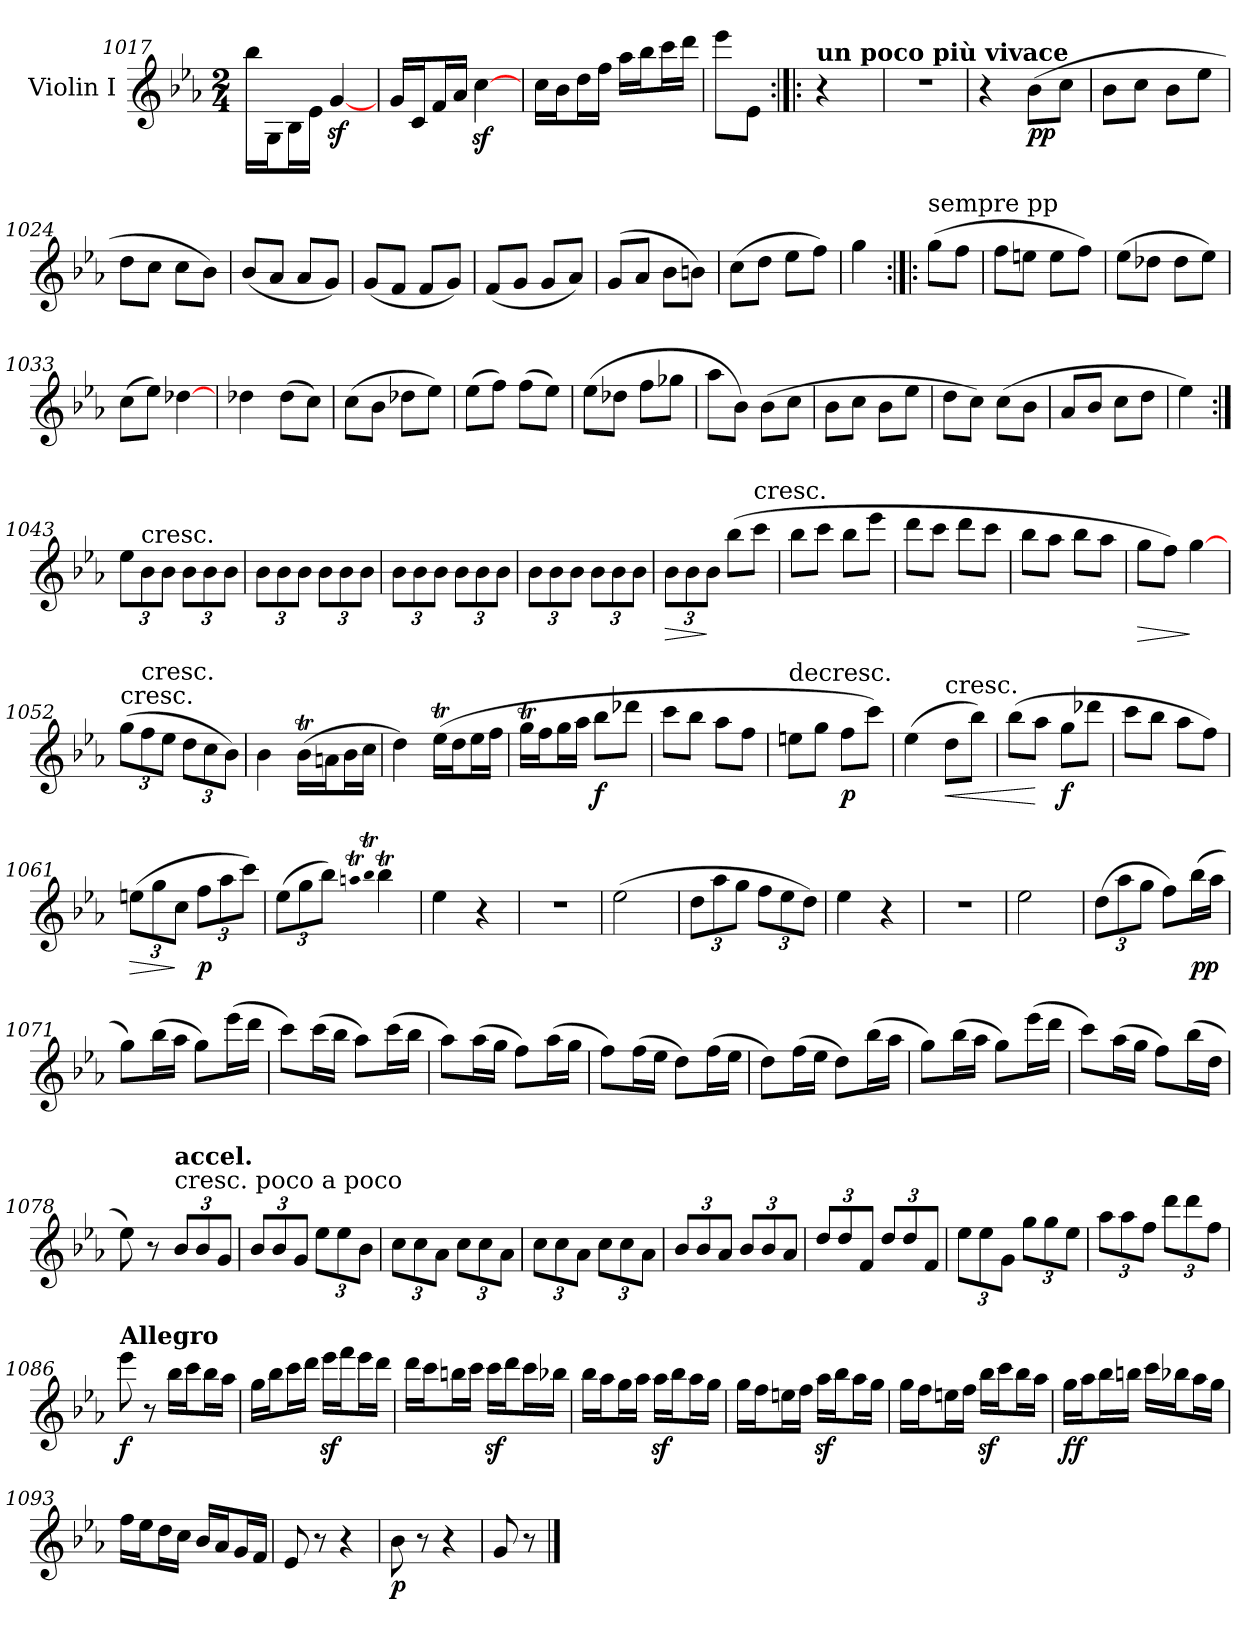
**kern	**dynam
*part1	*part1
*staff1	*staff1
*I"Violin I	*
*I'Vln	*
*clefG2	*
*k[b-e-a-]	*
*E-:	*
*M2/4	*
=1017	=1017
16bb-\LL	.
16G\J	.
16B-\L	.
16e-\JJ	.
[4gz	.
=1018	=1018
16g/LL	.
16c/J	.
16f/L	.
16a-/JJ	.
[4ccz	.
=1019	=1019
16cc\LL	.
16b-\J	.
16dd\L	.
16ff\JJ	.
16aa-\LL	.
16bb-\J	.
16ccc\L	.
16ddd\JJ	.
=1020	=1020
8eee-\L	.
8e-\J	.
=:|!|:	=:|!|:
!LO:TX:a:B:t=un poco più vivace	!
4r	.
=1021	=1021
2r	.
=1022	=1022
4r	.
(8b-\L	pp
8cc\J	.
=1023	=1023
8b-\L	.
8cc\J	.
8b-\L	.
8ee-\J	.
=1024	=1024
8dd\L	.
8cc\J	.
8cc\L	.
8b-\J)	.
=1025	=1025
(8b-/L	.
8a-/J	.
8a-/L	.
8g/J)	.
=1026	=1026
(8g/L	.
8f/J	.
8f/L	.
8g/J)	.
=1027	=1027
(8f/L	.
8g/J	.
8g/L	.
8a-/J)	.
=1028	=1028
(8g/L	.
8a-/J	.
8b-\L	.
8bn\J)	.
=1029	=1029
(8cc\L	.
8dd\J	.
8ee-\L	.
8ff\J)	.
=1030	=1030
4gg	.
=:|!|:	=:|!|:
!LO:TX:a:t=sempre pp	!
(8gg\L	.
8ff\J	.
=1031	=1031
8ff\L	.
8een\J	.
8ee\L	.
8ff\J)	.
=1032	=1032
(8ee-\L	.
8dd-X\J	.
8dd-\L	.
8ee-\J)	.
=1033	=1033
(8cc\L	.
8ee-\J)	.
[4dd-X	.
=1034	=1034
4dd-X	.
(8dd-\L	.
8cc\J)	.
=1035	=1035
(8cc\L	.
8b-\J	.
8dd-X\L	.
8ee-\J)	.
=1036	=1036
(8ee-\L	.
8ff\J)	.
(8ff\L	.
8ee-\J)	.
=1037	=1037
(8ee-\L	.
8dd-X\J	.
8ff\L	.
8gg-X\J	.
=1038	=1038
8aa-\L	.
8b-\J)	.
(8b-\L	.
8cc\J	.
=1039	=1039
8b-\L	.
8cc\J	.
8b-\L	.
8ee-\J	.
=1040	=1040
8dd\L	.
8cc\J)	.
(8cc\L	.
8b-\J	.
=1041	=1041
8a-/L	.
8b-/J	.
8cc\L	.
8dd\J	.
=1042	=1042
4ee-)	.
=1043:|!	=1043:|!
12ee-\L	.
!LO:TX:t=cresc.	!
12b-\	.
12b-\J	.
12b-\L	.
12b-\	.
12b-\J	.
=1044	=1044
12b-\L	.
12b-\	.
12b-\J	.
12b-\L	.
12b-\	.
12b-\J	.
=1045	=1045
12b-\L	.
12b-\	.
12b-\J	.
12b-\L	.
12b-\	.
12b-\J	.
=1046	=1046
12b-\L	.
12b-\	.
12b-\J	.
12b-\L	.
12b-\	.
12b-\J	.
=1047	=1047
!	!LO:HP:b
12b-\L	>
12b-\	.
12b-\J	]
(8bb-\L	.
!LO:TX:t=cresc.	!
8ccc\J	.
=1048	=1048
8bb-\L	.
8ccc\J	.
8bb-\L	.
8eee-\J	.
=1049	=1049
8ddd\L	.
8ccc\J	.
8ddd\L	.
8ccc\J	.
=1050	=1050
8bb-\L	.
8aa-\J	.
8bb-\L	.
8aa-\J	.
=1051	=1051
!	!LO:HP:b
8gg\L	>
8ff\J)	.
[4gg	]
=1052	=1052
!LO:TX:a:t=cresc.	!
(12gg\L	.
!LO:TX:t=cresc.	!
12ff\	.
12ee-\J	.
12dd\L	.
12cc\	.
12b-\J)	.
=1053	=1053
4b-	.
(16b-T\LL	.
16an\J	.
16b-\L	.
16cc\JJ	.
=1054	=1054
4dd)	.
(16ee-T\LL	.
16dd\J	.
16ee-\L	.
16ff\JJ	.
=1055	=1055
16ggt\LL	.
16ff\J	.
16gg\L	.
16aa-\JJ	.
8bb-\L	f
8ddd-X\J	.
=1056	=1056
8ccc\L	.
8bb-\J	.
8aa-\L	.
8ff\J	.
=1057	=1057
!LO:TX:t=decresc.	!
8een\L	.
8gg\J	.
8ff\L	p
8ccc\J)	.
=1058	=1058
(4ee-	.
!LO:TX:a:t=cresc.	!
!	!LO:HP:b
8dd\L	<
8bb-\J)	.
=1059	=1059
(8bb-\L	.
8aa-\J	[
8gg\L	f
8ddd-X\J	.
=1060	=1060
8ccc\L	.
8bb-\J	.
8aa-\L	.
8ff\J)	.
=1061	=1061
!	!LO:HP:b
(12een\L	>
12gg\	.
12cc\J	]
12ff\L	p
12aa-\	.
12ccc\J)	.
=1062	=1062
(12ee-\L	.
12gg\	.
12bb-\J)	.
qqaant	.
qqbb-T	.
4bb-T	.
=1063	=1063
4ee-	.
4r	.
=1064	=1064
2r	.
=1065	=1065
(2ee-	.
=1066	=1066
12dd\L	.
12aa-\	.
12gg\J	.
12ff\L	.
12ee-\	.
12dd\J)	.
=1067	=1067
4ee-	.
4r	.
=1068	=1068
2r	.
=1069	=1069
2ee-	.
=1070	=1070
(12dd\L	.
12aa-\	.
12gg\J	.
8ff\L)	.
(16bb-\L	pp
16aa-\JJ	.
=1071	=1071
8gg\L)	.
(16bb-\L	.
16aa-\JJ	.
8gg\L)	.
(16eee-\L	.
16ddd\JJ	.
=1072	=1072
8ccc\L)	.
(16ccc\L	.
16bb-\JJ	.
8aa-\L)	.
(16ccc\L	.
16bb-\JJ	.
=1073	=1073
8aa-\L)	.
(16aa-\L	.
16gg\JJ	.
8ff\L)	.
(16aa-\L	.
16gg\JJ	.
=1074	=1074
8ff\L)	.
(16ff\L	.
16ee-\JJ	.
8dd\L)	.
(16ff\L	.
16ee-\JJ	.
=1075	=1075
8dd\L)	.
(16ff\L	.
16ee-\JJ	.
8dd\L)	.
(16bb-\L	.
16aa-\JJ	.
=1076	=1076
8gg\L)	.
(16bb-\L	.
16aa-\JJ	.
8gg\L)	.
(16eee-\L	.
16ddd\JJ	.
=1077	=1077
8ccc\L)	.
(16aa-\L	.
16gg\JJ	.
8ff\L)	.
(16bb-\L	.
16dd\JJ	.
=1078	=1078
8ee-)	.
8r	.
!LO:TX:a:t=cresc. poco a poco	!
!LO:TX:a:B:t=accel.	!
12b-/L	.
12b-/	.
12g/J	.
=1079	=1079
12b-/L	.
12b-/	.
12g/J	.
12ee-\L	.
12ee-\	.
12b-\J	.
=1080	=1080
12cc\L	.
12cc\	.
12a-\J	.
12cc\L	.
12cc\	.
12a-\J	.
=1081	=1081
12cc\L	.
12cc\	.
12a-\J	.
12cc\L	.
12cc\	.
12a-\J	.
=1082	=1082
12b-/L	.
12b-/	.
12a-/J	.
12b-/L	.
12b-/	.
12a-/J	.
=1083	=1083
12dd/L	.
12dd/	.
12f/J	.
12dd/L	.
12dd/	.
12f/J	.
=1084	=1084
12ee-\L	.
12ee-\	.
12g\J	.
12gg\L	.
12gg\	.
12ee-\J	.
=1085	=1085
12aa-\L	.
12aa-\	.
12ff\J	.
12ddd\L	.
12ddd\	.
12ff\J	.
=1086	=1086
!LO:TX:a:B:t=Allegro	!
8eee-	f
8r	.
16bb-\LL	.
16ccc\J	.
16bb-\L	.
16aa-\JJ	.
=1087	=1087
16gg\LL	.
16bb-\J	.
16ccc\L	.
16ddd\JJ	.
16eee-z\LL	.
16fff\J	.
16eee-\L	.
16ddd\JJ	.
=1088	=1088
16ddd\LL	.
16ccc\J	.
16bbn\L	.
16ccc\JJ	.
16cccz\LL	.
16ddd\J	.
16ccc\L	.
16bb-X\JJ	.
=1089	=1089
16bb-\LL	.
16aa-\J	.
16gg\L	.
16aa-\JJ	.
16aa-z\LL	.
16bb-\J	.
16aa-\L	.
16gg\JJ	.
=1090	=1090
16gg\LL	.
16ff\J	.
16een\L	.
16ff\JJ	.
16aa-z\LL	.
16bb-\J	.
16aa-\L	.
16gg\JJ	.
=1091	=1091
16gg\LL	.
16ff\J	.
16een\L	.
16ff\JJ	.
16bb-z\LL	.
16ccc\J	.
16bb-\L	.
16aa-\JJ	.
=1092	=1092
16gg\LL	ff
16aa-\J	.
16bb-\L	.
16bbn\JJ	.
16ccc\LL	.
16bb-X\J	.
16aa-\L	.
16gg\JJ	.
=1093	=1093
16ff\LL	.
16ee-\J	.
16dd\L	.
16cc\JJ	.
16b-/LL	.
16a-/J	.
16g/L	.
16f/JJ	.
=1094	=1094
8e-	.
8r	.
4r	.
=1095	=1095
8b-	p
8r	.
4r	.
=1096	=1096
8g	.
8r	.
==	==
*-	*-
